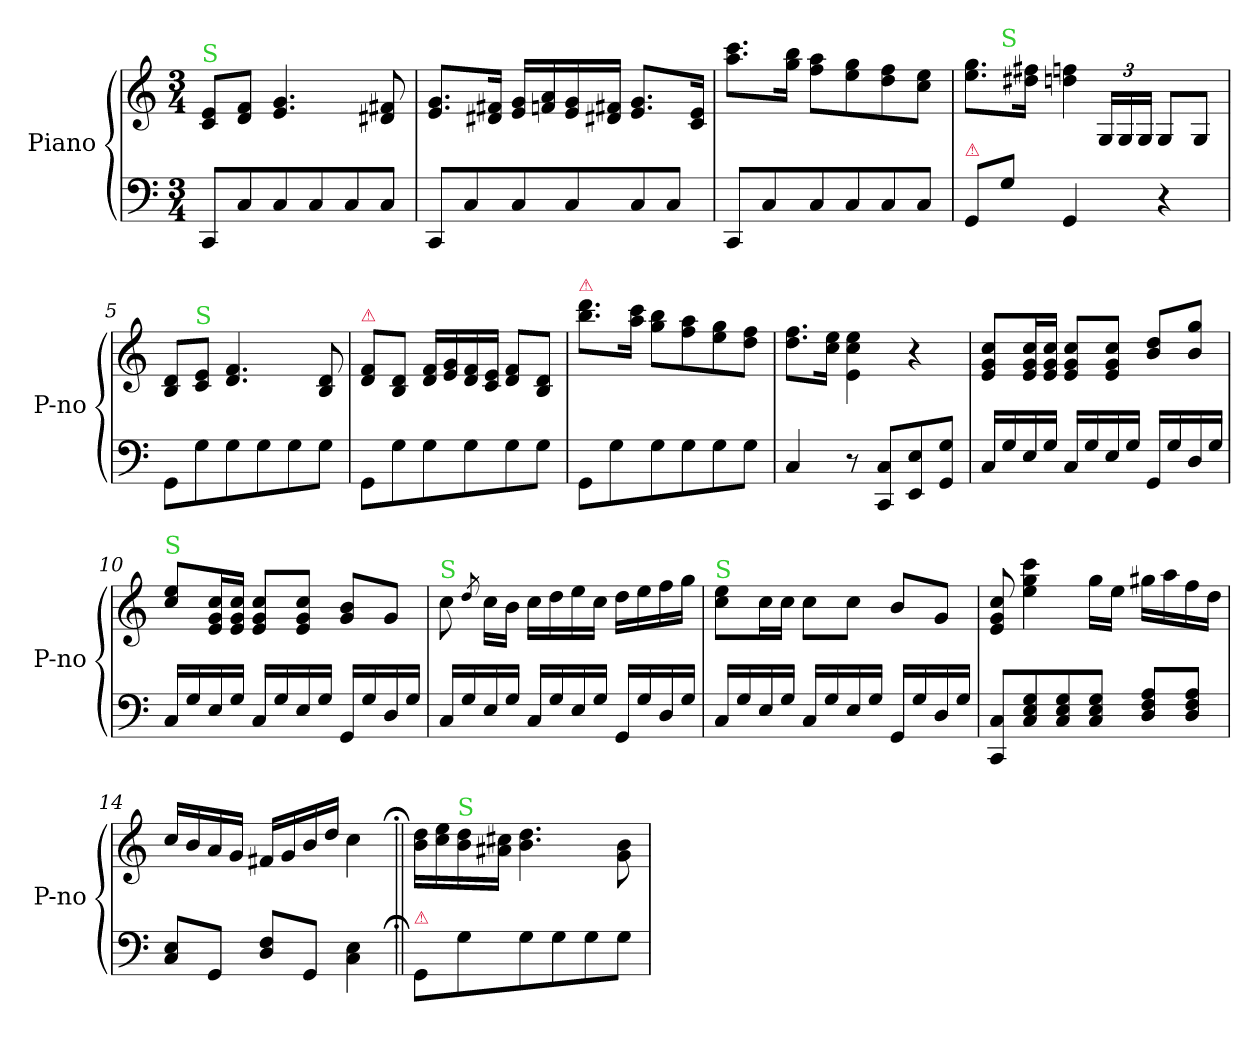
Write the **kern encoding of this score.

**kern	**kern
*part1	*part1
*staff2	*staff1
*I"Piano	*
*I'P-no	*
*clefF4	*clefG2
*k[]	*k[]
*M3/4	*M3/4
=1	=1
!	!LO:TX:a:color=limegreen:t=S
8CC/L	8c/ 8e/L
8C/	8d/ 8f/J
8C/	4.e/ 4.g/
8C/	.
8C/	.
8C/J	8d#X/ 8f#X/
=2	=2
8CC/L	8.e/ 8.g/L
8C/	.
.	16d#X/ 16f#X/Jk
8C/	16e/ 16g/LL
.	16fn/ 16a/
8C/	16e/ 16g/
.	16d#X/ 16f#X/JJ
8C/	8.e/ 8.g/L
8C/J	.
.	16c/ 16e/Jk
=3	=3
8CC/L	8.aa\ 8.ccc\L
8C/	.
.	16gg\ 16bb\Jk
8C/	8ff\ 8aa\L
8C/	8ee\ 8gg\
8C/	8dd\ 8ff\
8C/J	8cc\ 8ee\J
=4	=4
!LO:TX:a:color=crimson:t=⚠	!
*	*^
8GG/L	8.ee\ 8.gg\L	8ryy
!	!	!LO:TX:a:color=limegreen:t=S
8G\J	.	2ryy
.	16dd#X\ 16ff#X\Jk	.
!	!LO:N:vis=4	!
4GG/	8ddn\ 8ffn\	.
.	24G/LL	.
.	24G/	.
.	24G/JJ	.
4r	8G/L	.
.	8G/J	8ryy
=5	=5	=5
!	!LO:TX:a:color=crimson:t=⚠	!
*	*v	*v
8GG/L	8B/ 8d/L
!	!LO:TX:a:color=limegreen:t=S
8G\	8c/ 8e/J
8G\	4.d/ 4.f/
8G\	.
8G\	.
8G\J	8B/ 8d/
=6	=6
!	!LO:TX:a:color=crimson:t=⚠
8GG/L	8d/ 8f/L
8G\	8B/ 8d/J
8G\	16d/ 16f/LL
.	16e/ 16g/
8G\	16d/ 16f/
.	16c/ 16e/JJ
8G\	8d/ 8f/L
8G\J	8B/ 8d/J
=7	=7
!	!LO:TX:a:color=crimson:t=⚠
8GG/L	8.bb\ 8.ddd\L
8G\	.
.	16aa\ 16ccc\Jk
8G\	8gg\ 8bb\L
8G\	8ff\ 8aa\
8G\	8ee\ 8gg\
8G\J	8dd\ 8ff\J
=8	=8
4C/	8.dd\ 8.ff\L
.	16cc\ 16ee\Jk
8r	4e\ 4cc\ 4ee\
8CC/ 8C/L	.
8EE/ 8E/	4r
8GG/ 8G/J	.
=9	=9
16C/LL	8e/ 8g/ 8cc/L
16G/	.
16E/	16e/ 16g/ 16cc/L
16G/JJ	16e/ 16g/ 16cc/JJ
16C/LL	8e/ 8g/ 8cc/L
16G/	.
16E/	8e/ 8g/ 8cc/J
16G/JJ	.
16GG/LL	8b/ 8dd/L
16G/	.
16D/	8b/ 8gg/J
16G/JJ	.
=10	=10
!	!LO:TX:a:color=limegreen:t=S
16C/LL	8cc/ 8ee/L
16G/	.
16E/	16e/ 16g/ 16cc/L
16G/JJ	16e/ 16g/ 16cc/JJ
16C/LL	8e/ 8g/ 8cc/L
16G/	.
16E/	8e/ 8g/ 8cc/J
16G/JJ	.
16GG/LL	8g/ 8b/L
16G/	.
16D/	8g/J
16G/JJ	.
=11	=11
!	!LO:TX:a:color=limegreen:t=S
16C/LL	8cc\
16G/	.
.	8qdd/
16E/	16cc\LL
16G/JJ	16b\JJ
16C/LL	16cc\LL
16G/	16dd\
16E/	16ee\
16G/JJ	16cc\JJ
16GG/LL	16dd\LL
16G/	16ee\
16D/	16ff\
16G/JJ	16gg\JJ
=12	=12
!	!LO:TX:a:color=limegreen:t=S
16C/LL	8cc\ 8ee\L
16G/	.
16E/	16cc\L
16G/JJ	16cc\JJ
16C/LL	8cc\L
16G/	.
16E/	8cc\J
16G/JJ	.
16GG/LL	8b/L
16G/	.
16D/	8g/J
16G/JJ	.
=13	=13
8CC/ 8C/L	8e/ 8g/ 8cc/
8C/ 8E/ 8G/	4ee\ 4gg\ 4ccc\
8C/ 8E/ 8G/	.
8C/ 8E/ 8G/J	16gg\LL
.	16ee\JJ
8D/ 8F/ 8A/L	16gg#X\LL
.	16aa\
8D/ 8F/ 8A/J	16ff\
.	16dd\JJ
=14	=14
8C/ 8E/L	16cc/LL
.	16b/
8GG/J	16a/
.	16g/JJ
8D/ 8F/L	16f#X/LL
.	16g/
8GG/J	16b/
.	16dd/JJ
4C\ 4E\	4cc\
=15||;	=15||;
!LO:TX:a:color=crimson:t=⚠	!
8GG/L	16b\ 16dd\LL
.	16cc\ 16ee\
!	!LO:TX:a:color=limegreen:t=S
8G\	16b\ 16dd\
.	16a#X\ 16cc#X\JJ
8G\	4.b\ 4.dd\
8G\	.
8G\	.
8G\J	8g\ 8b\
=	=
*-	*-
